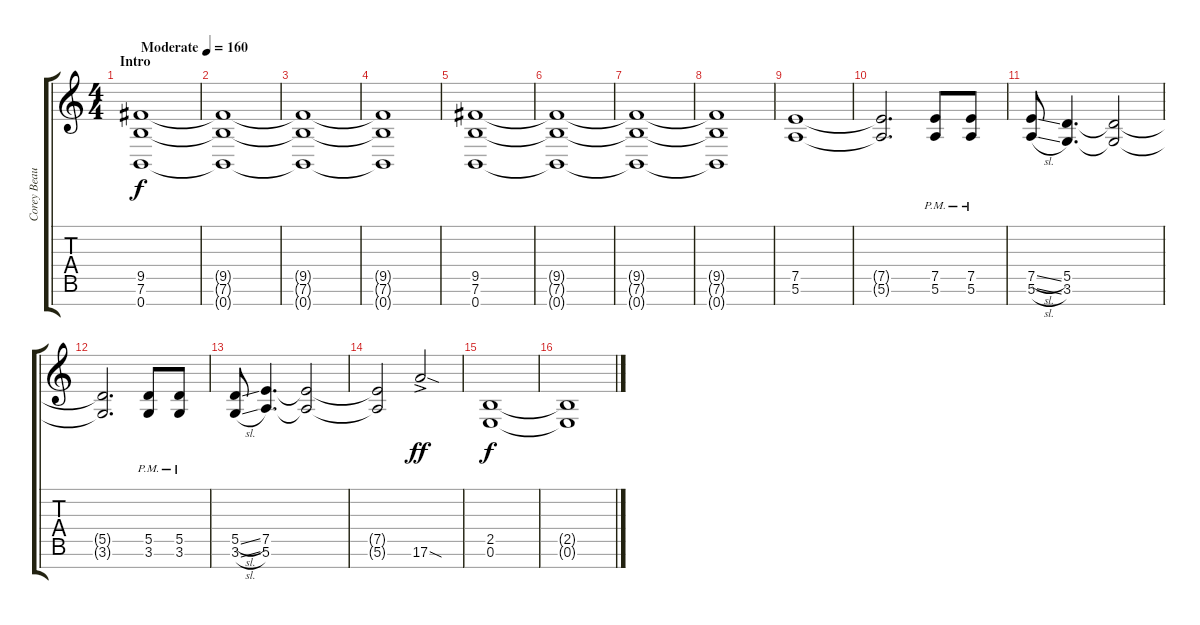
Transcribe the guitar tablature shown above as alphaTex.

\track ("Corey Beaulieu" "Corey Beau") {instrument distortionguitar}
\staff {score tabs}
\tuning (E4 B3 G3 D3 A2 E2 B1) {hide}
\ts (4 4)
\section ("" "Intro")
\tempo (160 "Moderate")
\clef g2
\ks c
(9.5 7.6 0.7).1{dy f instrument distortionguitar} |
(9.5{t} 7.6{t} 0.7{t}).1 |
(9.5{t} 7.6{t} 0.7{t}).1 |
(9.5{t} 7.6{t} 0.7{t}).1 |
(9.5 7.6 0.7).1 |
(9.5{t} 7.6{t} 0.7{t}).1 |
(9.5{t} 7.6{t} 0.7{t}).1 |
(9.5{t} 7.6{t} 0.7{t}).1 |
(7.5 5.6).1 |
(7.5{t} 5.6{t}).2{d} (7.5{pm} 5.6{pm}).8 (7.5{pm} 5.6{pm}).8 |
(7.5{sl} 5.6{sl}).8 (5.5 3.6).4{d} (5.5{t} 3.6{t}).2 |
(5.5{t} 3.6{t}).2{d} (5.5{pm} 3.6{pm}).8 (5.5{pm} 3.6{pm}).8 |
(5.5{sl} 3.6{sl}).8 (7.5 5.6).4{d} (7.5{t} 5.6{t}).2 |
(7.5{t} 5.6{t}).2 17.6{sod ac}.2{dy ff} |
(2.5 0.6).1{dy f} |
(2.5{t} 0.6{t}).1
